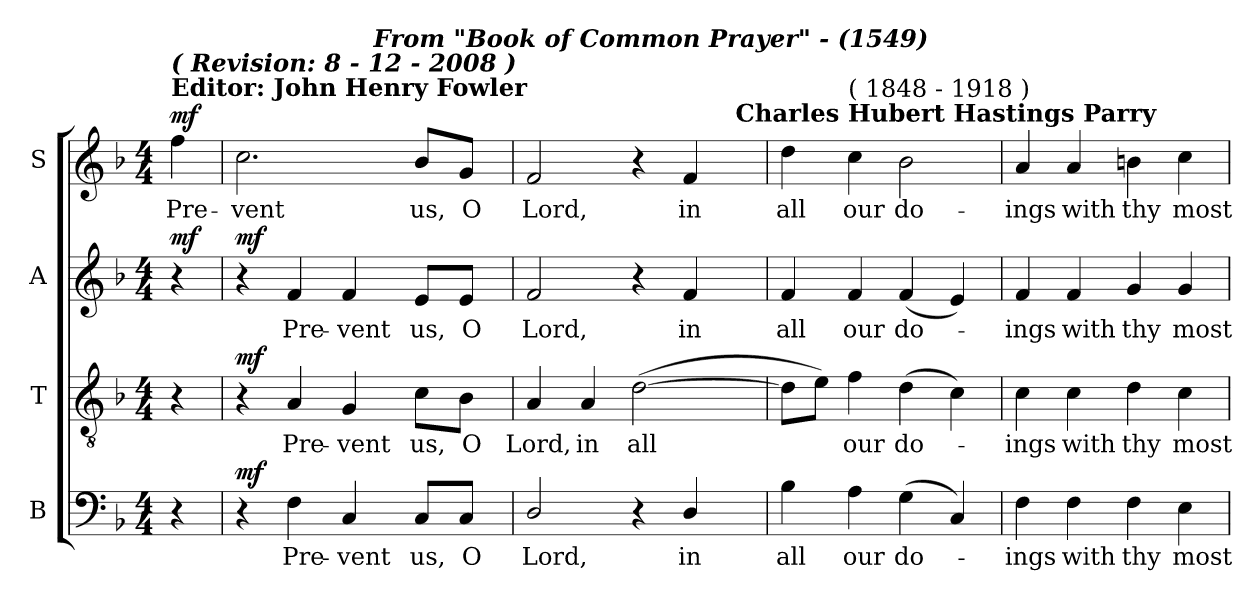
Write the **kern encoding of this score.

**kern	**text	**dynam	**kern	**text	**dynam	**kern	**text	**dynam	**kern	**text	**dynam
*part4	*part4	*part4	*part3	*part3	*part3	*part2	*part2	*part2	*part1	*part1	*part1
*staff4	*staff4	*staff4	*staff3	*staff3	*staff3	*staff2	*staff2	*staff2	*staff1	*staff1	*staff1
*I"B	*	*	*I"T	*	*	*I"A	*	*	*I"S	*	*
*I'B.	*	*	*I'T.	*	*	*I'A.	*	*	*I'S.	*	*
!!LO:PB:g=z
*clefF4	*	*	*clefGv2	*	*	*clefG2	*	*	*clefG2	*	*
*	*	*	*ITrd7c12	*	*	*	*	*	*	*	*
*k[b-]	*	*	*k[b-]	*	*	*k[b-]	*	*	*k[b-]	*	*
*F:	*	*	*F:	*	*	*F:	*	*	*F:	*	*
*M4/4	*	*	*M4/4	*	*	*M4/4	*	*	*M4/4	*	*
=1	=1	=1	=1	=1	=1	=1	=1	=1	=1	=1	=1
!	!	!	!	!	!	!	!	!	!LO:TX:a:B:t=Editor&colon; John Henry Fowler	!	!
!	!	!	!	!	!	!	!	!	!LO:TX:a:Bi:t=(  Revision&colon;   8 - 12 - 2008  )	!	!
!	!	!	!	!	!	!	!	!	!	!LO:LY:b:color=#000000	!
4r	.	.	4r	.	.	4r	.	mf	4ffi\	Pre-	mf
=2	=2	=2	=2	=2	=2	=2	=2	=2	=2	=2	=2
!	!	!	!	!	!	!	!	!	!	!LO:LY:b:color=#000000	!
*	*	*	*	*	*	*	*	*	*^	*	*
4r	.	mf	4r	.	mf	4r	.	mf	2.cci\	2ryy	-vent	.
!	!LO:LY:b:color=#000000	!	!	!	!	!	!	!	!	!	!	!
!	!	!	!	!LO:LY:b:color=#000000	!	!	!	!	!	!	!	!
!	!	!	!	!	!	!	!LO:LY:b:color=#000000	!	!	!	!	!
4Fi\	Pre-	.	4AAi/	Pre-	.	4fi/	Pre-	.	.	.	.	.
!	!LO:LY:b:color=#000000	!	!	!	!	!	!	!	!	!	!	!
!	!	!	!	!LO:LY:b:color=#000000	!	!	!	!	!	!	!	!
!	!	!	!	!	!	!	!LO:LY:b:color=#000000	!	!	!	!	!
4Ci/	-vent	.	4GGi/	-vent	.	4fi/	-vent	.	.	16ryy	.	.
.	.	.	.	.	.	.	.	.	.	128ryy	.	.
.	.	.	.	.	.	.	.	.	.	512.ryy	.	.
!	!	!	!	!	!	!	!	!	!	!LO:TX:a:Bi:t=From "Book of Common Prayer" - (1549)	!	!
.	.	.	.	.	.	.	.	.	.	4ryy	.	.
!	!LO:LY:b:color=#000000	!	!	!	!	!	!	!	!	!	!	!
!	!	!	!	!LO:LY:b:color=#000000	!	!	!	!	!	!	!	!
!	!	!	!	!	!	!	!LO:LY:b:color=#000000	!	!	!	!	!
!	!	!	!	!	!	!	!	!	!	!	!LO:LY:b:color=#000000	!
8Ci/L	us,	.	8Ci\L	us,	.	8ei/L	us,	.	8b-i/L	.	us,	.
.	.	.	.	.	.	.	.	.	.	8ryy	.	.
!	!LO:LY:b:color=#000000	!	!	!	!	!	!	!	!	!	!	!
!	!	!	!	!LO:LY:b:color=#000000	!	!	!	!	!	!	!	!
!	!	!	!	!	!	!	!LO:LY:b:color=#000000	!	!	!	!	!
!	!	!	!	!	!	!	!	!	!	!	!LO:LY:b:color=#000000	!
8Ci/J	O	.	8BB-i\J	O	.	8ei/J	O	.	8gi/J	.	O	.
.	.	.	.	.	.	.	.	.	.	32ryy	.	.
.	.	.	.	.	.	.	.	.	.	64ryy	.	.
.	.	.	.	.	.	.	.	.	.	256ryy	.	.
.	.	.	.	.	.	.	.	.	.	1024ryy	.	.
=3	=3	=3	=3	=3	=3	=3	=3	=3	=3	=3	=3	=3
!	!LO:LY:b:color=#000000	!	!	!	!	!	!	!	!	!	!	!
!	!	!	!	!LO:LY:b:color=#000000	!	!	!	!	!	!	!	!
!	!	!	!	!	!	!	!LO:LY:b:color=#000000	!	!	!	!	!
!	!	!	!	!	!	!	!	!	!	!	!LO:LY:b:color=#000000	!
2Di/	Lord,	.	4AAi/	Lord,	.	2fi/	Lord,	.	2fi/	2ryy	Lord,	.
!	!	!	!	!LO:LY:b:color=#000000	!	!	!	!	!	!	!	!
.	.	.	4AAi/	in	.	.	.	.	.	.	.	.
!	!	!	!	!LO:LY:b:color=#000000	!	!	!	!	!	!	!	!
4r	.	.	([2Di\	all	.	4r	.	.	4r	4ryy	.	.
!	!LO:LY:b:color=#000000	!	!	!	!	!	!	!	!	!	!	!
!	!	!	!	!	!	!	!LO:LY:b:color=#000000	!	!	!	!	!
!	!	!	!	!	!	!	!	!	!	!	!LO:LY:b:color=#000000	!
4Di/	in	.	.	.	.	4fi/	in	.	4fi/	8ryy	in	.
.	.	.	.	.	.	.	.	.	.	32.ryy	.	.
!	!	!	!	!	!	!	!	!	!	!LO:TX:a:B:t=Charles Hubert Hastings Parry	!	!
.	.	.	.	.	.	.	.	.	.	16ryy	.	.
.	.	.	.	.	.	.	.	.	.	64ryy	.	.
*	*	*	*	*	*	*	*	*	*v	*v	*	*
=4	=4	=4	=4	=4	=4	=4	=4	=4	=4	=4	=4
*	*	*	*	*	*	*	*	*	*^	*	*
!	!LO:LY:b:color=#000000	!	!	!	!	!	!	!	!	!	!	!
*	*	*	*	*	*	*	*	*	*v	*v	*	*
*	*	*	*	*	*	*	*	*	*^	*	*
!	!	!	!	!	!	!	!LO:LY:b:color=#000000	!	!	!	!	!
*	*	*	*	*	*	*	*	*	*v	*v	*	*
*	*	*	*	*	*	*	*	*	*^	*	*
!	!	!	!	!	!	!	!	!	!	!	!LO:LY:b:color=#000000	!
*	*	*	*	*	*	*	*	*	*v	*v	*	*
4B-i\	all	.	8Di\L]	.	.	4fi/	all	.	4ddi\	all	.
.	.	.	8Ei\J)	.	.	.	.	.	.	.	.
!	!LO:LY:b:color=#000000	!	!	!	!	!	!	!	!	!	!
!	!	!	!	!LO:LY:b:color=#000000	!	!	!	!	!	!	!
!	!	!	!	!	!	!	!LO:LY:b:color=#000000	!	!	!	!
!	!	!	!	!	!	!	!	!	!LO:TX:a:t=( 1848 - 1918 )	!	!
!	!	!	!	!	!	!	!	!	!	!LO:LY:b:color=#000000	!
4Ai\	our	.	4Fi\	our	.	4fi/	our	.	4cci\	our	.
!	!LO:LY:b:color=#000000	!	!	!	!	!	!	!	!	!	!
!	!	!	!	!LO:LY:b:color=#000000	!	!	!	!	!	!	!
!	!	!	!	!	!	!	!LO:LY:b:color=#000000	!	!	!	!
!	!	!	!	!	!	!	!	!	!	!LO:LY:b:color=#000000	!
(4Gi\	do-	.	(4Di\	do-	.	(4fi/	do-	.	2b-i\	do-	.
4Ci/)	.	.	4Ci\)	.	.	4ei/)	.	.	.	.	.
!!LO:LB:g=z
=5	=5	=5	=5	=5	=5	=5	=5	=5	=5	=5	=5
!	!LO:LY:b:color=#000000	!	!	!	!	!	!	!	!	!	!
!	!	!	!	!LO:LY:b:color=#000000	!	!	!	!	!	!	!
!	!	!	!	!	!	!	!LO:LY:b:color=#000000	!	!	!	!
!	!	!	!	!	!	!	!	!	!	!LO:LY:b:color=#000000	!
4Fi\	-ings	.	4Ci\	-ings	.	4fi/	-ings	.	4ai/	-ings	.
!	!LO:LY:b:color=#000000	!	!	!	!	!	!	!	!	!	!
!	!	!	!	!LO:LY:b:color=#000000	!	!	!	!	!	!	!
!	!	!	!	!	!	!	!LO:LY:b:color=#000000	!	!	!	!
!	!	!	!	!	!	!	!	!	!	!LO:LY:b:color=#000000	!
4Fi\	with	.	4Ci\	with	.	4fi/	with	.	4ai/	with	.
!	!LO:LY:b:color=#000000	!	!	!	!	!	!	!	!	!	!
!	!	!	!	!LO:LY:b:color=#000000	!	!	!	!	!	!	!
!	!	!	!	!	!	!	!LO:LY:b:color=#000000	!	!	!	!
!	!	!	!	!	!	!	!	!	!	!LO:LY:b:color=#000000	!
4Fi\	thy	.	4Di\	thy	.	4gi/	thy	.	4bni\	thy	.
!	!LO:LY:b:color=#000000	!	!	!	!	!	!	!	!	!	!
!	!	!	!	!LO:LY:b:color=#000000	!	!	!	!	!	!	!
!	!	!	!	!	!	!	!LO:LY:b:color=#000000	!	!	!	!
!	!	!	!	!	!	!	!	!	!	!LO:LY:b:color=#000000	!
4Ei\	most	.	4Ci\	most	.	4gi/	most	.	4cci\	most	.
=	=	=	=	=	=	=	=	=	=	=	=
*-	*-	*-	*-	*-	*-	*-	*-	*-	*-	*-	*-
